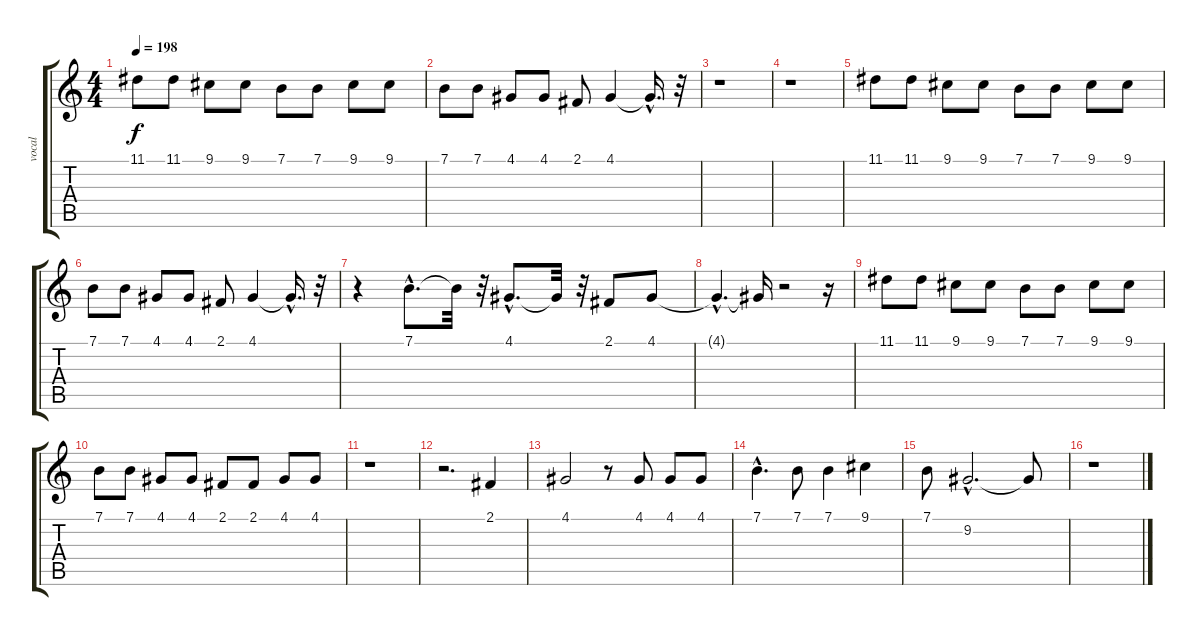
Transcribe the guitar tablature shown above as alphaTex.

\track ("vocal" "vocal") {instrument pad4choir}
\staff {score tabs}
\tuning (E4 B3 G3 D3 A2 E2) {hide}
\ts (4 4)
\tempo 198
\clef g2
\ks c
11.1.8{dy f} 11.1.8 9.1.8 9.1.8 7.1.8 7.1.8 9.1.8 9.1.8 |
7.1.8 7.1.8 4.1.8 4.1.8 2.1.8 4.1.4 4.1{hac t}.16{d} r.32 |
r.1 |
r.1 |
11.1.8 11.1.8 9.1.8 9.1.8 7.1.8 7.1.8 9.1.8 9.1.8 |
7.1.8 7.1.8 4.1.8 4.1.8 2.1.8 4.1.4 4.1{hac t}.16{d} r.32 |
r.4 7.1{hac}.8{d} 7.1{t}.32 r.32 4.1{hac}.8{d} 4.1{t}.32 r.32 2.1.8 4.1.8 |
4.1{hac t}.4{d} 4.1{t}.16 r.2 r.16 |
11.1.8 11.1.8 9.1.8 9.1.8 7.1.8 7.1.8 9.1.8 9.1.8 |
7.1.8 7.1.8 4.1.8 4.1.8 2.1.8 2.1.8 4.1.8 4.1.8 |
r.1 |
r.2{d} 2.1.4 |
4.1.2 r.8 4.1.8 4.1.8 4.1.8 |
7.1{hac}.4{d} 7.1.8 7.1.4 9.1.4 |
7.1.8 9.2{hac}.2{d} 9.2{t}.8 |
r.1
